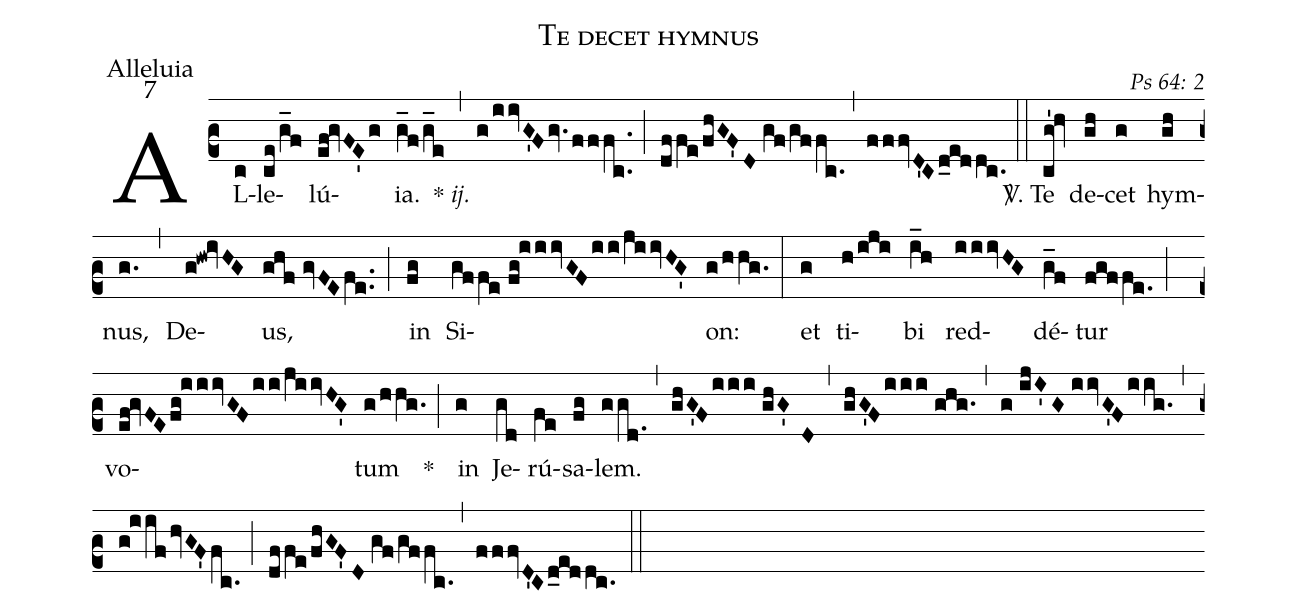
name: Te decet hymnus;
office-part: Alleluia;
mode: 7;
commentary: Ps 64: 2;
%%
(c2) AL(c)le(ce/g_f)lú(ef!gvFE'g)ia.(g_f/g_e) {*} <i>ij.</i>(,) (g/iivG'F/gv.fffc..) (;) (dffe/fhGF'D//gf/gffc.) (,) (fffvD'C/d_eddc.) (::)
<sp>V/</sp>. Te(cg'!hv) de(gh)cet(g) hym(gh)nus,(g.) (,) De(g!hw!ivHG)us,(ghf//gvFE/fe..) (;) in(fg) Si(gffe//fg!iiivGF/ii/jiivHG')on:(g/hhg.) (:)
et(g) ti(h/iji)bi(i_h) red(iiivHG)dé(g_f)tur(fgffe.) (;) vo(ef!gvFE/fg!iiivGF/ii/jiivHG')tum(g/hhg.) *(;) in(g) Je(gd)rú(fe)sa(fg)lem.(ggd.) (,) (ghG'F/iii//ghG'D) (,) (ghG'F/iii//ghg.) (,) (g//ijI'G//iivG'F/iig.) (,) (g!iif/hvGF'/fc.) (;) (dffe/fhGF'D//gf/gffc.) (,) (fffvD'C/d_eddc.) (::)
